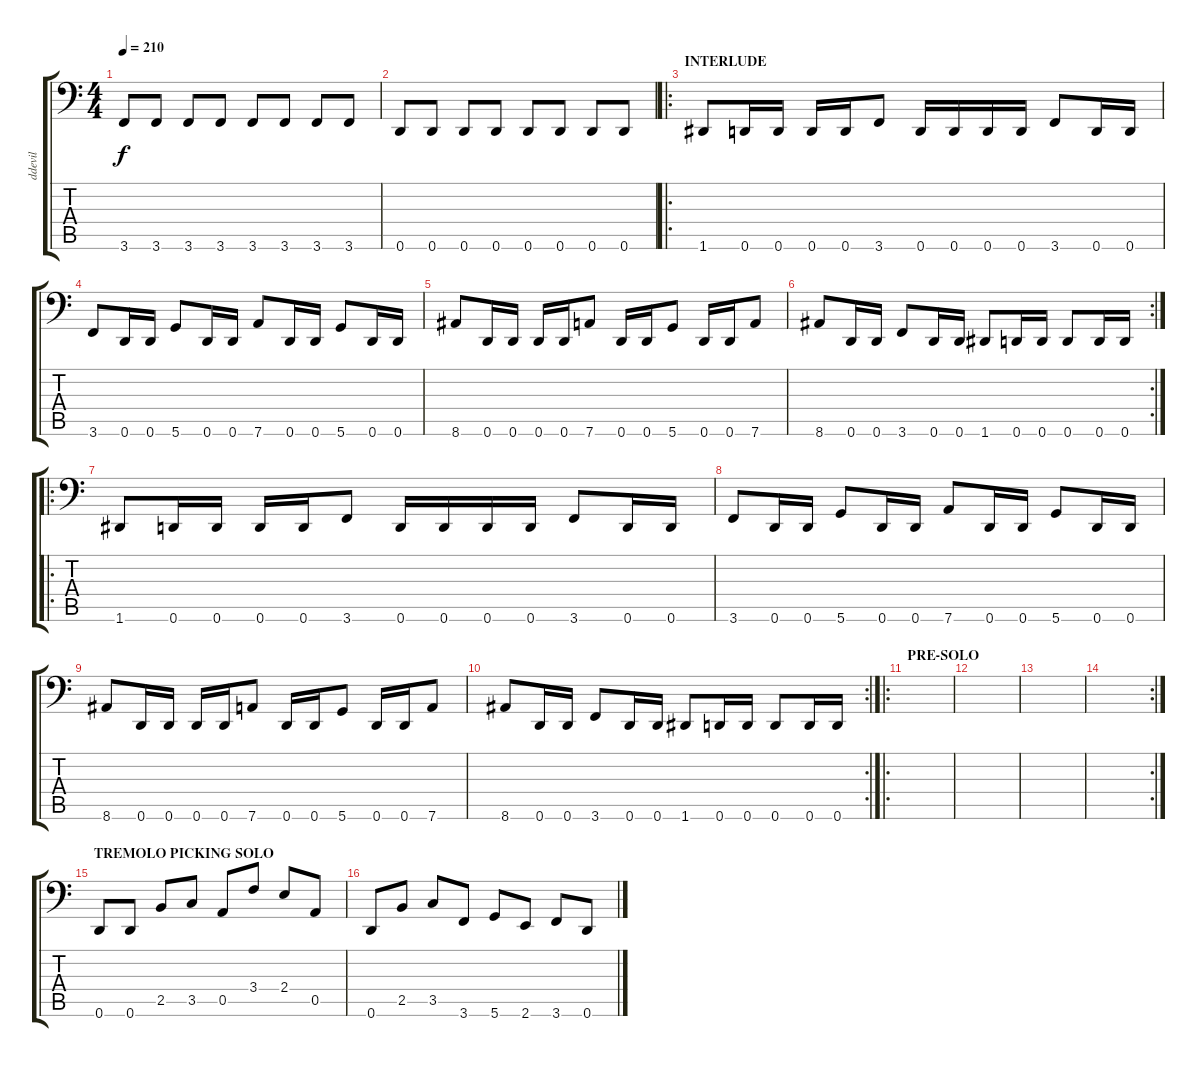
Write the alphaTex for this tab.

\track ("ddevil" "ddevil") {instrument electricbasspick}
\staff {score tabs}
\tuning (E3 B2 G2 D2 A1 D1) {hide}
\ts (4 4)
\tempo 210
\clef f4
\ks c
3.6.8{dy f} 3.6.8 3.6.8 3.6.8 3.6.8 3.6.8 3.6.8 3.6.8 |
0.6.8 0.6.8 0.6.8 0.6.8 0.6.8 0.6.8 0.6.8 0.6.8 |
\ro
\section ("" "INTERLUDE")
1.6.8 0.6.16 0.6.16 0.6.16 0.6.16 3.6.8 0.6.16 0.6.16 0.6.16 0.6.16 3.6.8 0.6.16 0.6.16 |
3.6.8 0.6.16 0.6.16 5.6.8 0.6.16 0.6.16 7.6.8 0.6.16 0.6.16 5.6.8 0.6.16 0.6.16 |
8.6.8 0.6.16 0.6.16 0.6.16 0.6.16 7.6.8 0.6.16 0.6.16 5.6.8 0.6.16 0.6.16 7.6.8 |
\rc 2
8.6.8 0.6.16 0.6.16 3.6.8 0.6.16 0.6.16 1.6.8 0.6.16 0.6.16 0.6.8 0.6.16 0.6.16 |
\ro
1.6.8 0.6.16 0.6.16 0.6.16 0.6.16 3.6.8 0.6.16 0.6.16 0.6.16 0.6.16 3.6.8 0.6.16 0.6.16 |
3.6.8 0.6.16 0.6.16 5.6.8 0.6.16 0.6.16 7.6.8 0.6.16 0.6.16 5.6.8 0.6.16 0.6.16 |
8.6.8 0.6.16 0.6.16 0.6.16 0.6.16 7.6.8 0.6.16 0.6.16 5.6.8 0.6.16 0.6.16 7.6.8 |
\rc 2
8.6.8 0.6.16 0.6.16 3.6.8 0.6.16 0.6.16 1.6.8 0.6.16 0.6.16 0.6.8 0.6.16 0.6.16 |
\ro
\section ("" "PRE-SOLO")
|
|
|
\rc 2
|
\section ("" "TREMOLO PICKING SOLO")
0.6.8{volume 14 instrument electricbasspick} 0.6.8 2.5.8 3.5.8 0.5.8 3.4.8 2.4.8 0.5.8 |
0.6.8 2.5.8 3.5.8 3.6.8 5.6.8 2.6.8 3.6.8 0.6.8
